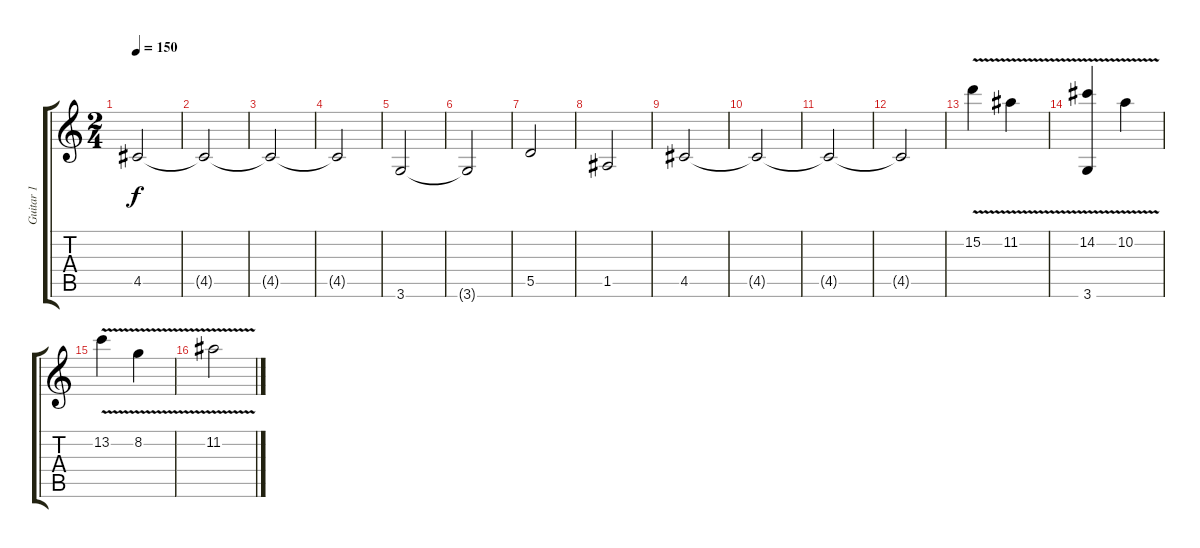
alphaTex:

\track ("Guitar 1" "Guitar 1") {instrument overdrivenguitar}
\staff {score tabs}
\tuning (E4 B3 G3 D3 A2 E2) {hide}
\ts (2 4)
\tempo 150
\clef g2
\ks c
4.5.2{dy f} |
4.5{t}.2 |
4.5{t}.2 |
4.5{t}.2 |
3.6.2 |
3.6{t}.2 |
5.5.2 |
1.5.2 |
4.5.2 |
4.5{t}.2 |
4.5{t}.2 |
4.5{t}.2 |
15.2{v}.4{instrument electricguitarclean} 11.2{v}.4 |
(14.2{v} 3.6).4 10.2{v}.4 |
13.2{v}.4 8.2{v}.4 |
11.2{v}.2
